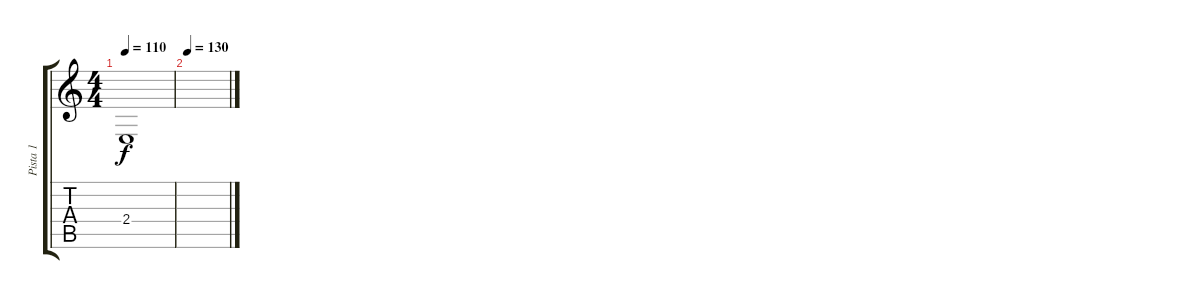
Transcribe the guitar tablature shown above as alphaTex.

\track ("Pista 1" "Pista 1") {instrument pad7halo}
\staff {score tabs}
\tuning (E4 B3 G3 D3 A2 E2) {hide}
\ts (4 4)
\tempo 110
\clef g2
\ks c
2.4{t}.1{dy f} |
\tempo 130
